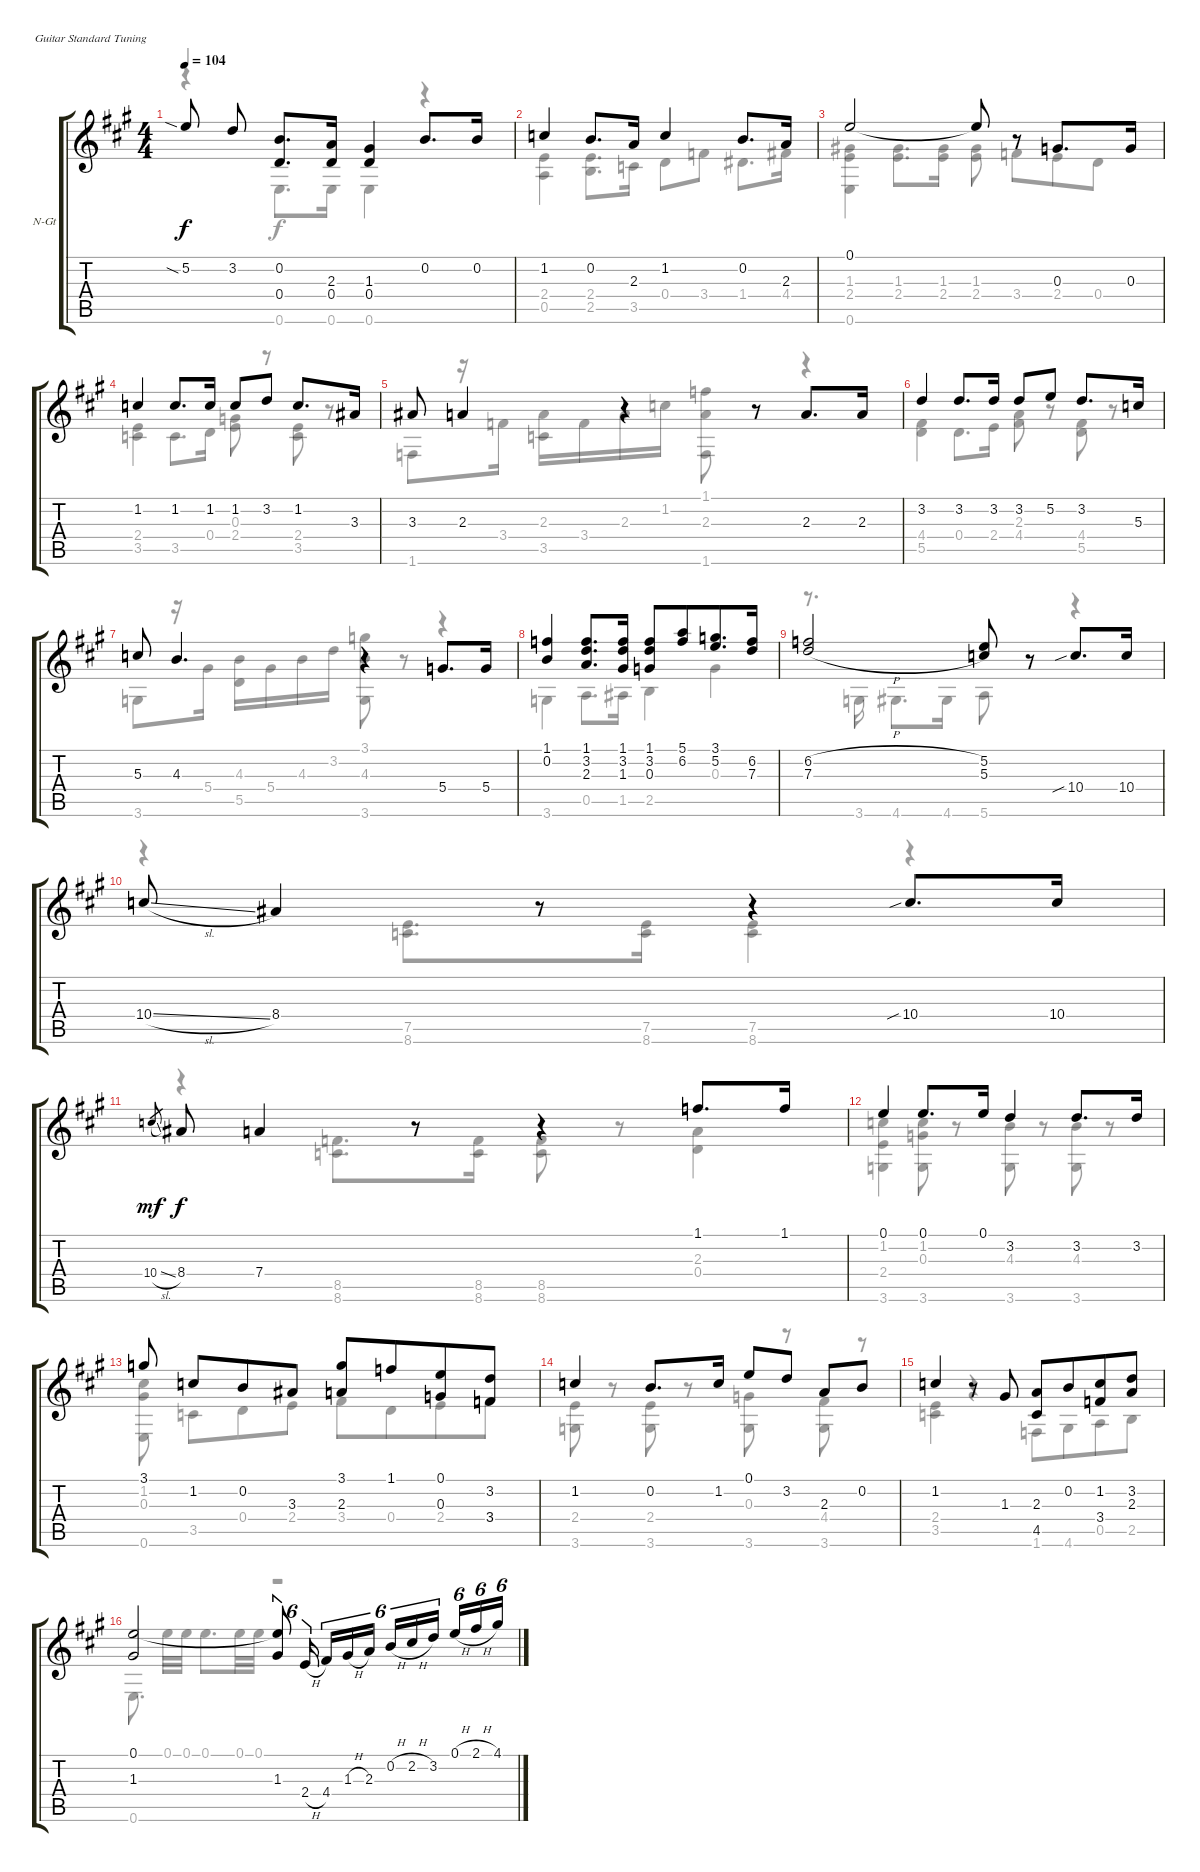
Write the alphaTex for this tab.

\bracketExtendMode groupsimilarinstruments
\firstSystemTrackNameOrientation horizontal
\otherSystemsTrackNameOrientation horizontal
\track ("Pista 1" "N-Gt") {instrument acousticguitarnylon}
\staff {score tabs}
\tuning (E4 B3 G3 D3 A2 E2)
\voice
\ts (4 4)
\tempo 104
\clef g2
\ks a
5.2{sia}.8{dy f beam split} 3.2.8 (0.2 0.4).8{d beam merge} (2.3 0.4).16 (1.3 0.4).4 0.2.8{d beam merge} 0.2.16 |
1.2.4 0.2.8{d} 2.3.16 1.2.4 0.2.8{d} 2.3.16 |
0.1.2 0.1{t}.8 r.8 0.3.8{d} 0.3.16 |
1.2.4 1.2.8{d} 1.2.16 1.2.8 3.2.8 1.2.8{d} 3.3.16 |
3.3.8 2.3.4 r.4 r.8 2.3.8{d} 2.3.16 |
3.2.4 3.2.8{d} 3.2.16 3.2.8 5.2.8 3.2.8{d} 5.3.16 |
5.3.8 4.3.4{d} r.4 5.4.8{d} 5.4.16 |
(1.1 0.2).4 (1.1 3.2 2.3).8{d} (1.1 3.2 1.3).16 (1.1 3.2 0.3).8 (5.1 6.2).8{beam merge} (3.1 5.2).8{d} (6.2 7.3).16 |
(6.2{h} 7.3{h}).2 (5.2 5.3).8 r.8 10.4{sib}.8{d} 10.4.16 |
10.4{sl}.8 8.4.4 r.8 r.4 10.4{sib}.8{d} 10.4.16 |
10.4{sl}.8{gr dy mf} 8.4.8{dy f} 7.4.4 r.8 r.4 1.1.8{d} 1.1.16 |
0.1.4 0.1.8{d} 0.1.16 3.2.4 3.2.8{d} 3.2.16 |
3.1.8{beam split} 1.2.8{beam merge} 0.2.8 3.3.8 (3.1 2.3).8 1.1.8{beam merge} (0.1 0.3).8 (3.2 3.4).8 |
1.2.4{beam split} 0.2.8{d beam merge} 1.2.16{beam split} 0.1.8{beam merge} 3.2.8 2.3.8{beam merge} 0.2.8 |
1.2.4 r.8 1.3.8 (2.3 4.5).8 0.2.8{beam merge} (1.2 3.4).8 (3.2 2.3).8 |
(0.1 1.3).2 (0.1{t} 1.3).8{tu (6 4) beam split} 2.4{h}.16{tu (6 4)} 4.4.16{tu (6 4)} 1.3{h}.16{tu (6 4) beam merge} 2.3.16{tu (6 4) beam split} 0.2{h}.16{tu (6 4)} 2.2{h}.16{tu (6 4)} 3.2.16{tu (6 4)} 0.1{h}.16{tu (6 4)} 2.1{h}.16{tu (6 4) beam merge} 4.1.16{tu (6 4)}
\voice
\clef g2
\ottava regular
\simile none
\ks a
r.4{dy f} 0.6.8{d beam merge} 0.6.16 0.6.4 r.4 |
(2.4 0.5).4 (2.4 2.5).8{d} 3.5.16 0.4.8 3.4.8 1.4.8{d} 4.4.16 |
(1.3 2.4 0.6).4 (1.3 2.4).8{d} (1.3 2.4).16 (1.3 2.4).8{beam split} 3.4.8{beam merge} 2.4.8 0.4.8 |
(2.4 3.5).4 3.5.8{d} 0.4.16 (0.3 2.4).8 r.8 (2.4 3.5).8 r.8 |
1.6.8 r.16 3.4.16 (2.3 3.5).16{beam merge} 3.4.16 2.3.16 1.2.16 (1.1 2.3 1.6).8 r.8 r.4 |
(4.4 5.5).4 0.4.8{d} 2.4.16 (2.3 4.4).8 r.8 (4.4 5.5).8 r.8 |
3.6.8 r.16 5.4.16{beam split} (4.3 5.5).16 5.4.16 4.3.16{beam merge} 3.2.16 (3.1 4.3 3.6).8 r.8 r.4 |
3.6.4 0.5.8{d} 1.5.16 2.5.4 0.3.4 |
r.8{d} 3.6.16 4.6.8{d} 4.6.16 5.6.8 r.8 r.4 |
r.4 (7.5 8.6).8{d} (7.5 8.6).16 (7.5 8.6).4 r.4 |
r.4 (8.5 8.6).8{d} (8.5 8.6).16 (8.5 8.6).8 r.8 (2.3 0.4).4 |
(1.2 2.4 3.6).4 (1.2 0.3 3.6).8 r.8 (4.3 3.6).8 r.8 (4.3 3.6).8 r.8 |
(1.2 0.3 0.6).8{beam split} 3.5.8{beam merge} 0.4.8 2.4.8 3.4.8 0.4.8{beam merge} 2.4.8 3.4.8 |
(2.4 3.6).8 r.8 (2.4 3.6).8 r.8 (0.3 3.6).8 r.8 (4.4 3.6).8 r.8 |
(2.4 3.5).4 r.4 1.6.8 4.6.8{beam merge} 0.5.8 2.5.8 |
0.6.8{d beam split} 0.1.32 0.1.32 0.1.8{d} 0.1.32 0.1.32 r.2
